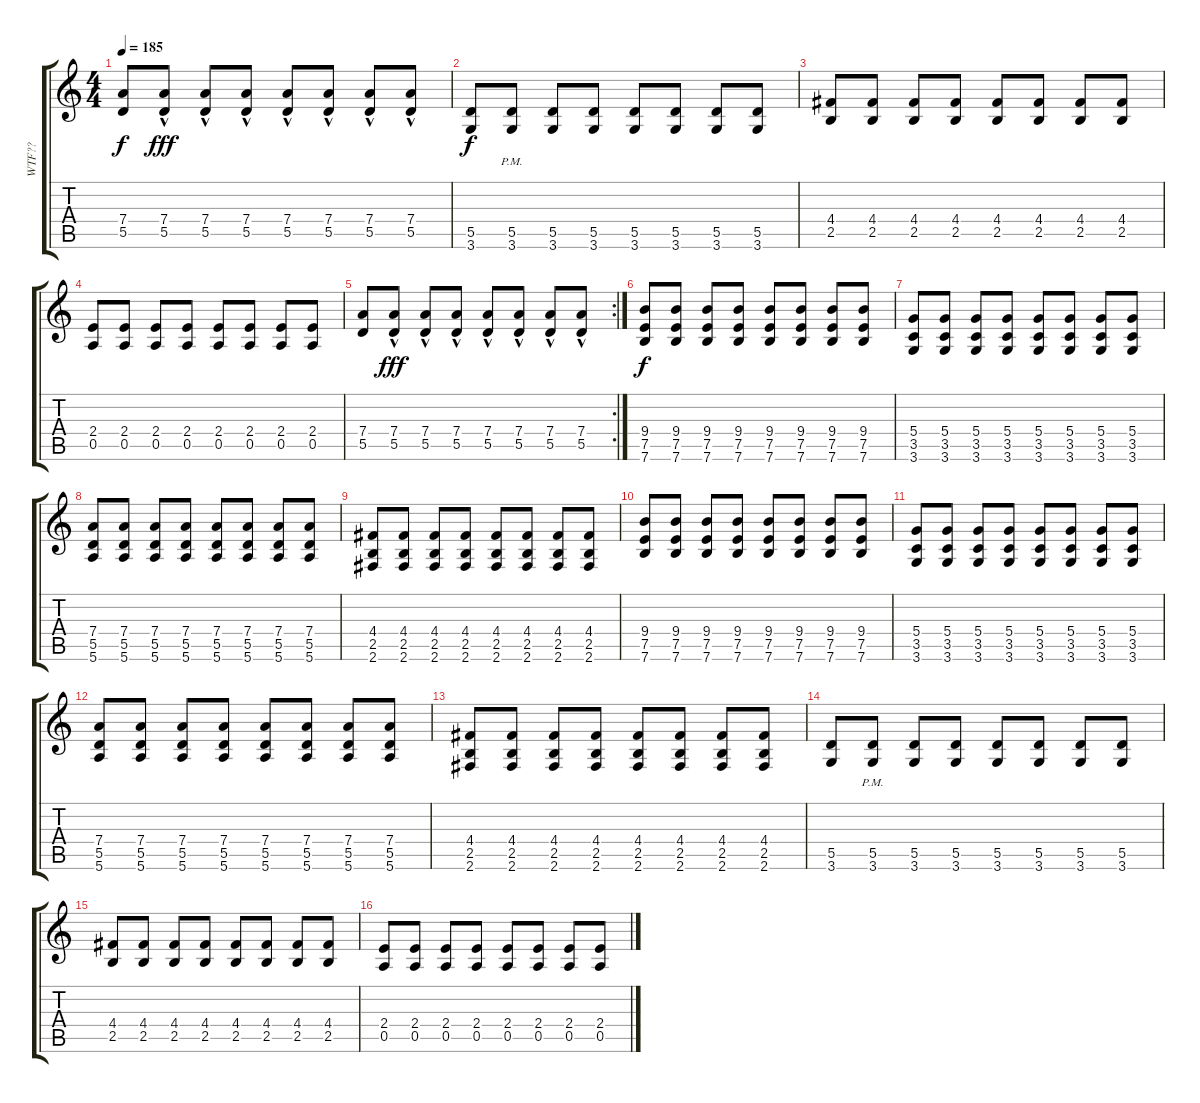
\track ("WTF??" "WTF??") {instrument overdrivenguitar}
\staff {score tabs}
\tuning (E4 B3 G3 D3 A2 E2) {hide}
\ts (4 4)
\tempo 185
\clef g2
\ks c
(7.4 5.5).8{dy f} (7.4{hac} 5.5).8{dy fff} (7.4{hac} 5.5).8 (7.4{hac} 5.5).8 (7.4{hac} 5.5).8 (7.4{hac} 5.5).8 (7.4{hac} 5.5).8 (7.4{hac} 5.5).8 |
(5.5 3.6).8{dy f} (5.5 3.6{pm}).8 (5.5 3.6).8 (5.5 3.6).8 (5.5 3.6).8 (5.5 3.6).8 (5.5 3.6).8 (5.5 3.6).8 |
(4.4 2.5).8 (4.4 2.5).8 (4.4 2.5).8 (4.4 2.5).8 (4.4 2.5).8 (4.4 2.5).8 (4.4 2.5).8 (4.4 2.5).8 |
(2.4 0.5).8 (2.4 0.5).8 (2.4 0.5).8 (2.4 0.5).8 (2.4 0.5).8 (2.4 0.5).8 (2.4 0.5).8 (2.4 0.5).8 |
\rc 2
(7.4 5.5).8 (7.4{hac} 5.5).8{dy fff} (7.4{hac} 5.5).8 (7.4{hac} 5.5).8 (7.4{hac} 5.5).8 (7.4{hac} 5.5).8 (7.4{hac} 5.5).8 (7.4{hac} 5.5).8 |
(9.4 7.5 7.6).8{dy f} (9.4 7.5 7.6).8 (9.4 7.5 7.6).8 (9.4 7.5 7.6).8 (9.4 7.5 7.6).8 (9.4 7.5 7.6).8 (9.4 7.5 7.6).8 (9.4 7.5 7.6).8 |
(5.4 3.5 3.6).8 (5.4 3.5 3.6).8 (5.4 3.5 3.6).8 (5.4 3.5 3.6).8 (5.4 3.5 3.6).8 (5.4 3.5 3.6).8 (5.4 3.5 3.6).8 (5.4 3.5 3.6).8 |
(7.4 5.5 5.6).8 (7.4 5.5 5.6).8 (7.4 5.5 5.6).8 (7.4 5.5 5.6).8 (7.4 5.5 5.6).8 (7.4 5.5 5.6).8 (7.4 5.5 5.6).8 (7.4 5.5 5.6).8 |
(4.4 2.5 2.6).8 (4.4 2.5 2.6).8 (4.4 2.5 2.6).8 (4.4 2.5 2.6).8 (4.4 2.5 2.6).8 (4.4 2.5 2.6).8 (4.4 2.5 2.6).8 (4.4 2.5 2.6).8 |
(9.4 7.5 7.6).8 (9.4 7.5 7.6).8 (9.4 7.5 7.6).8 (9.4 7.5 7.6).8 (9.4 7.5 7.6).8 (9.4 7.5 7.6).8 (9.4 7.5 7.6).8 (9.4 7.5 7.6).8 |
(5.4 3.5 3.6).8 (5.4 3.5 3.6).8 (5.4 3.5 3.6).8 (5.4 3.5 3.6).8 (5.4 3.5 3.6).8 (5.4 3.5 3.6).8 (5.4 3.5 3.6).8 (5.4 3.5 3.6).8 |
(7.4 5.5 5.6).8 (7.4 5.5 5.6).8 (7.4 5.5 5.6).8 (7.4 5.5 5.6).8 (7.4 5.5 5.6).8 (7.4 5.5 5.6).8 (7.4 5.5 5.6).8 (7.4 5.5 5.6).8 |
(4.4 2.5 2.6).8 (4.4 2.5 2.6).8 (4.4 2.5 2.6).8 (4.4 2.5 2.6).8 (4.4 2.5 2.6).8 (4.4 2.5 2.6).8 (4.4 2.5 2.6).8 (4.4 2.5 2.6).8 |
(5.5 3.6).8 (5.5 3.6{pm}).8 (5.5 3.6).8 (5.5 3.6).8 (5.5 3.6).8 (5.5 3.6).8 (5.5 3.6).8 (5.5 3.6).8 |
(4.4 2.5).8 (4.4 2.5).8 (4.4 2.5).8 (4.4 2.5).8 (4.4 2.5).8 (4.4 2.5).8 (4.4 2.5).8 (4.4 2.5).8 |
(2.4 0.5).8 (2.4 0.5).8 (2.4 0.5).8 (2.4 0.5).8 (2.4 0.5).8 (2.4 0.5).8 (2.4 0.5).8 (2.4 0.5).8
